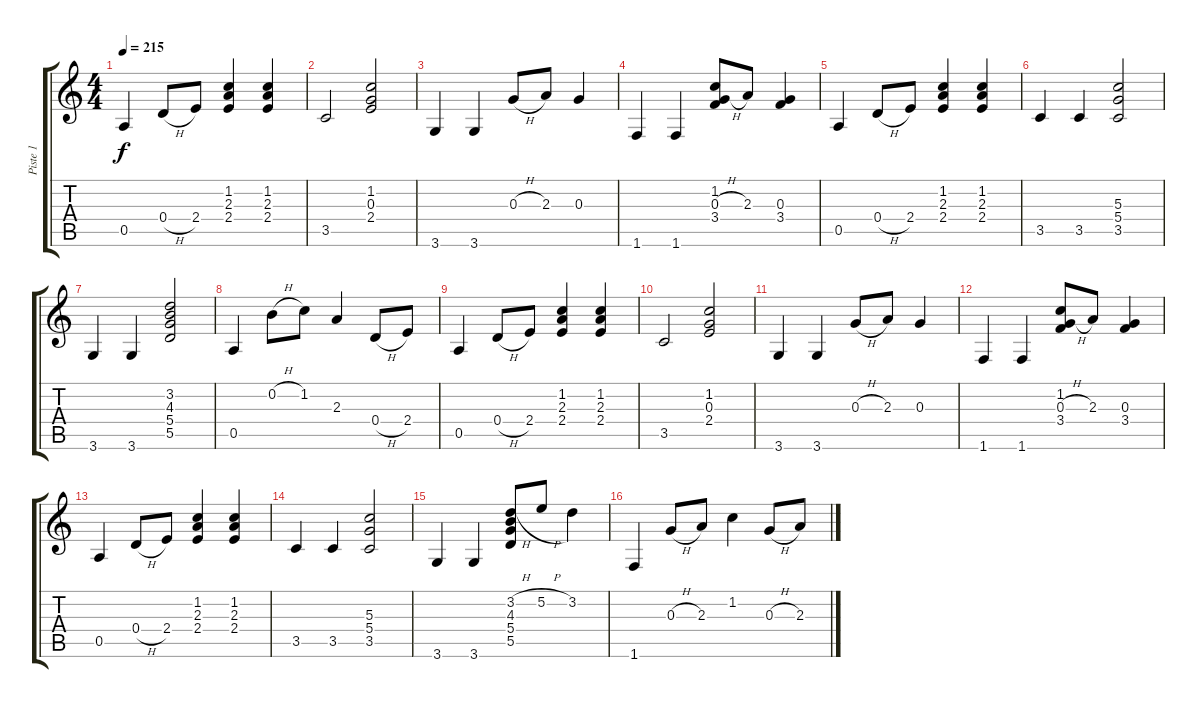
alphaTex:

\track ("Piste 1" "Piste 1") {instrument acousticguitarnylon}
\staff {score tabs}
\tuning (E4 B3 G3 D3 A2 E2) {hide}
\ts (4 4)
\tempo 215
\clef g2
\ks c
0.5.4{dy f} 0.4{h}.8 2.4.8 (1.2 2.3 2.4).4 (1.2 2.3 2.4).4 |
3.5.2 (1.2 0.3 2.4).2 |
3.6.4 3.6.4 0.3{h}.8 2.3.8 0.3.4 |
1.6.4 1.6.4 (1.2 0.3{h} 3.4).8 2.3.8 (0.3 3.4).4 |
0.5.4 0.4{h}.8 2.4.8 (1.2 2.3 2.4).4 (1.2 2.3 2.4).4 |
3.5.4 3.5.4 (5.3 5.4 3.5).2 |
3.6.4 3.6.4 (3.2 4.3 5.4 5.5).2 |
0.5.4 0.2{h}.8 1.2.8 2.3.4 0.4{h}.8 2.4.8 |
0.5.4 0.4{h}.8 2.4.8 (1.2 2.3 2.4).4 (1.2 2.3 2.4).4 |
3.5.2 (1.2 0.3 2.4).2 |
3.6.4 3.6.4 0.3{h}.8 2.3.8 0.3.4 |
1.6.4 1.6.4 (1.2 0.3{h} 3.4).8 2.3.8 (0.3 3.4).4 |
0.5.4 0.4{h}.8 2.4.8 (1.2 2.3 2.4).4 (1.2 2.3 2.4).4 |
3.5.4 3.5.4 (5.3 5.4 3.5).2 |
3.6.4 3.6.4 (3.2{h} 4.3 5.4 5.5).8 5.2{h}.8 3.2.4 |
1.6.4 0.3{h}.8 2.3.8 1.2.4 0.3{h}.8 2.3.8
